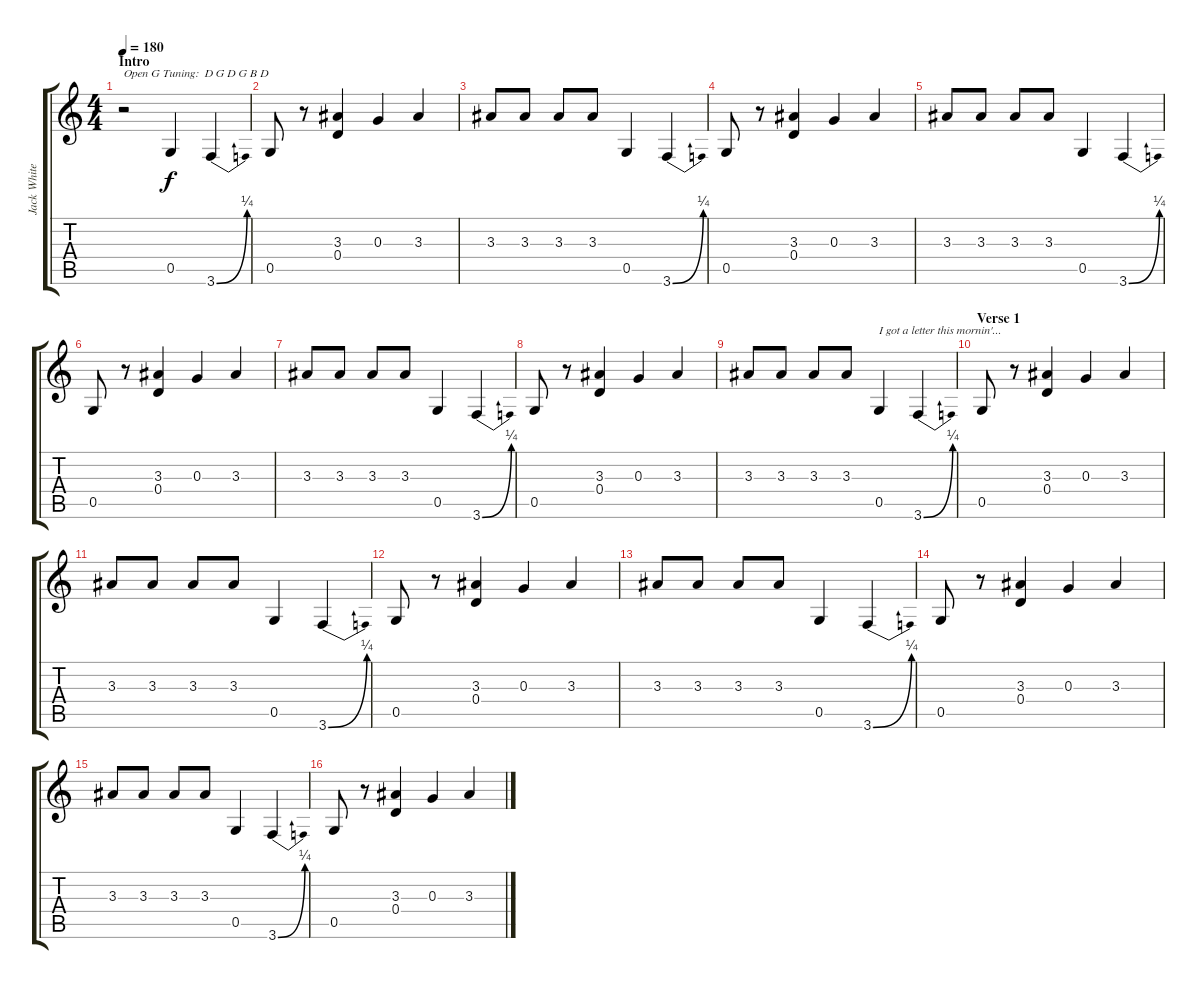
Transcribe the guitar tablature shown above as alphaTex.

\track ("Jack White" "Jack White") {instrument electricguitarclean}
\staff {score tabs}
\tuning (D4 B3 G3 D3 G2 D2) {hide}
\ts (4 4)
\section ("" "Intro")
\tempo 180
\clef g2
\ks c
r.2{txt "Open G Tuning:  D G D G B D" dy f instrument electricguitarclean} 0.5.4 3.6{be (bend 0 0 60 1)}.4 |
0.5.8 r.8 (3.3 0.4).4 0.3.4 3.3.4 |
3.3.8 3.3.8 3.3.8 3.3.8 0.5.4 3.6{be (bend 0 0 60 1)}.4 |
0.5.8 r.8 (3.3 0.4).4 0.3.4 3.3.4 |
3.3.8 3.3.8 3.3.8 3.3.8 0.5.4 3.6{be (bend 0 0 60 1)}.4 |
0.5.8 r.8 (3.3 0.4).4 0.3.4 3.3.4 |
3.3.8 3.3.8 3.3.8 3.3.8 0.5.4 3.6{be (bend 0 0 60 1)}.4 |
0.5.8 r.8 (3.3 0.4).4 0.3.4 3.3.4 |
3.3.8 3.3.8 3.3.8 3.3.8 0.5.4{txt "I got a letter this mornin'..."} 3.6{be (bend 0 0 60 1)}.4 |
\section ("" "Verse 1")
0.5.8 r.8 (3.3 0.4).4 0.3.4 3.3.4 |
3.3.8 3.3.8 3.3.8 3.3.8 0.5.4 3.6{be (bend 0 0 60 1)}.4 |
0.5.8 r.8 (3.3 0.4).4 0.3.4 3.3.4 |
3.3.8 3.3.8 3.3.8 3.3.8 0.5.4 3.6{be (bend 0 0 60 1)}.4 |
0.5.8 r.8 (3.3 0.4).4 0.3.4 3.3.4 |
3.3.8 3.3.8 3.3.8 3.3.8 0.5.4 3.6{be (bend 0 0 60 1)}.4 |
0.5.8 r.8 (3.3 0.4).4 0.3.4 3.3.4
